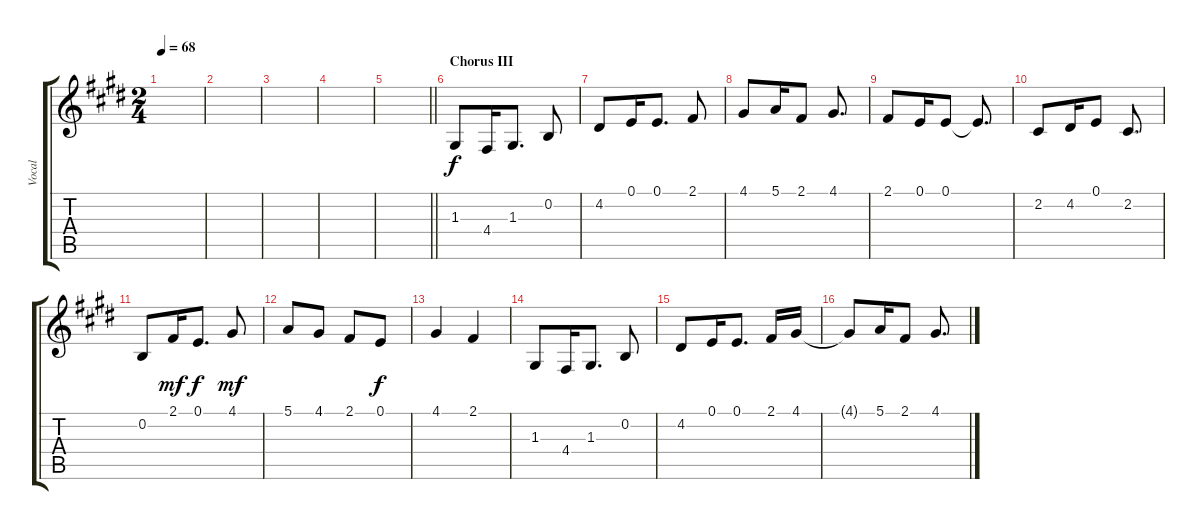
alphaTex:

\track ("Vocal" "Vocal") {instrument vibraphone}
\staff {score tabs}
\tuning (E4 B3 G3 D3 A2 E2) {hide}
\ts (2 4)
\tempo 68
\clef g2
\ks e
|
|
|
|
\barLineRight lightlight
|
\section ("" "Chorus III")
1.3.8 4.4.16 1.3.8{d} 0.2.8 |
4.2.8 0.1.16 0.1.8{d} 2.1.8 |
4.1.8 5.1.16 2.1.8 4.1.8{d} |
2.1.8 0.1.16 0.1.8 0.1{t}.8{d} |
2.2.8 4.2.16 0.1.8 2.2.8{d} |
0.2.8 2.1.16{dy mf} 0.1.8{d dy f} 4.1.8{dy mf} |
5.1.8 4.1.8 2.1.8 0.1.8{dy f} |
4.1.4 2.1.4 |
1.3.8 4.4.16 1.3.8{d} 0.2.8 |
4.2.8 0.1.16 0.1.8{d} 2.1.16 4.1.16 |
4.1{t}.8 5.1.16 2.1.8 4.1.8{d}
